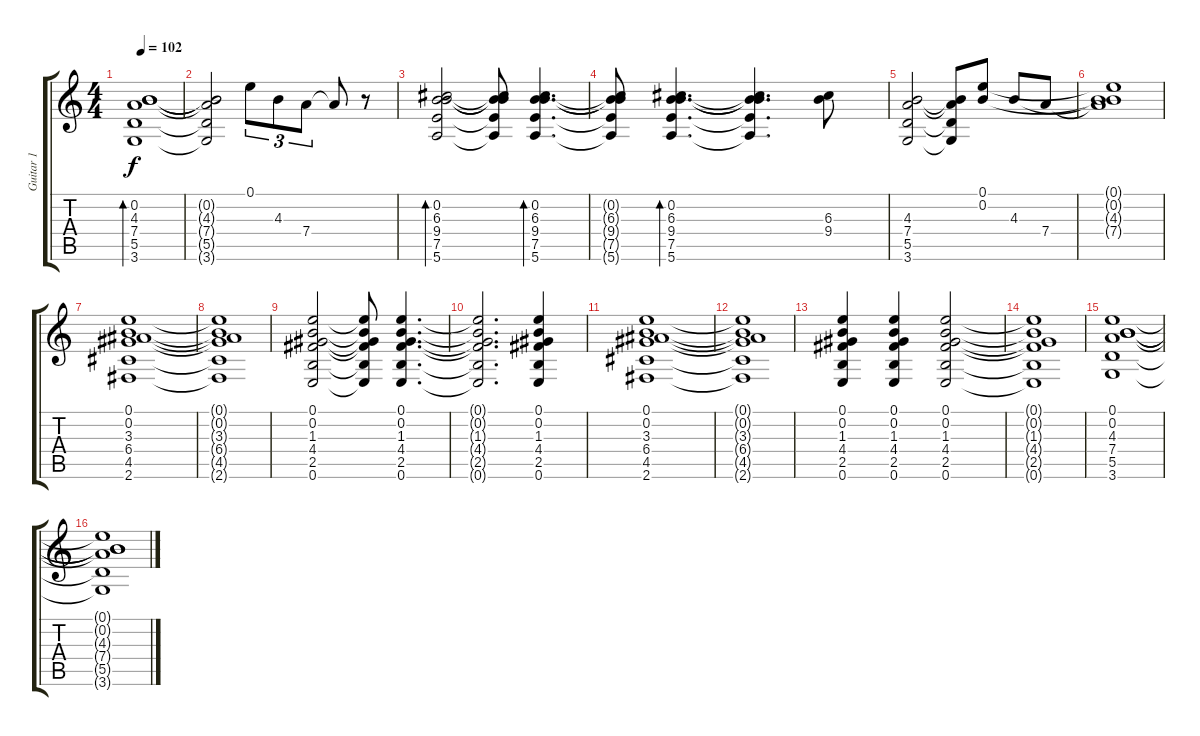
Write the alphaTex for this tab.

\track ("Guitar 1" "Guitar 1") {instrument acousticguitarsteel}
\staff {score tabs}
\tuning (E4 B3 G3 D3 A2 E2) {hide}
\ts (4 4)
\tempo 102
\clef g2
\ks c
(0.2 4.3 7.4 5.5 3.6).1{bd 120 dy f} |
(0.2{t} 4.3{t} 7.4{t} 5.5{t} 3.6{t}).2 0.1.8{tu (3 2)} 4.3.8{tu (3 2)} 7.4.8{tu (3 2)} 7.4{t}.8 r.8 |
(0.2 6.3 9.4 7.5 5.6).2{bd 120} (0.2{t} 6.3{t} 9.4{t} 7.5{t} 5.6{t}).8 (0.2 6.3 9.4 7.5 5.6).4{d bd 120} |
(0.2{t} 6.3{t} 9.4{t} 7.5{t} 5.6{t}).8 (0.2 6.3 9.4 7.5 5.6).4{d bd 120} (0.2{t} 6.3{t} 9.4{t} 7.5{t} 5.6{t}).4{d} (6.3 9.4).8 |
(4.3 7.4 5.5 3.6).2 (4.3{t} 7.4{t} 5.5{t} 3.6{t}).8 (0.1 0.2).8 4.3.8 7.4.8 |
(0.1{t} 0.2{t} 4.3{t} 7.4{t}).1 |
(0.1 0.2 3.3 6.4 4.5 2.6).1 |
(0.1{t} 0.2{t} 3.3{t} 6.4{t} 4.5{t} 2.6{t}).1 |
(0.1 0.2 1.3 4.4 2.5 0.6).2 (0.1{t} 0.2{t} 1.3{t} 4.4{t} 2.5{t} 0.6{t}).8 (0.1 0.2 1.3 4.4 2.5 0.6).4{d} |
(0.1{t} 0.2{t} 1.3{t} 4.4{t} 2.5{t} 0.6{t}).2{d} (0.1 0.2 1.3 4.4 2.5 0.6).4 |
(0.1 0.2 3.3 6.4 4.5 2.6).1 |
(0.1{t} 0.2{t} 3.3{t} 6.4{t} 4.5{t} 2.6{t}).1 |
(0.1 0.2 1.3 4.4 2.5 0.6).4 (0.1 0.2 1.3 4.4 2.5 0.6).4 (0.1 0.2 1.3 4.4 2.5 0.6).2 |
(0.1{t} 0.2{t} 1.3{t} 4.4{t} 2.5{t} 0.6{t}).1 |
(0.1 0.2 4.3 7.4 5.5 3.6).1 |
(0.1{t} 0.2{t} 4.3{t} 7.4{t} 5.5{t} 3.6{t}).1
